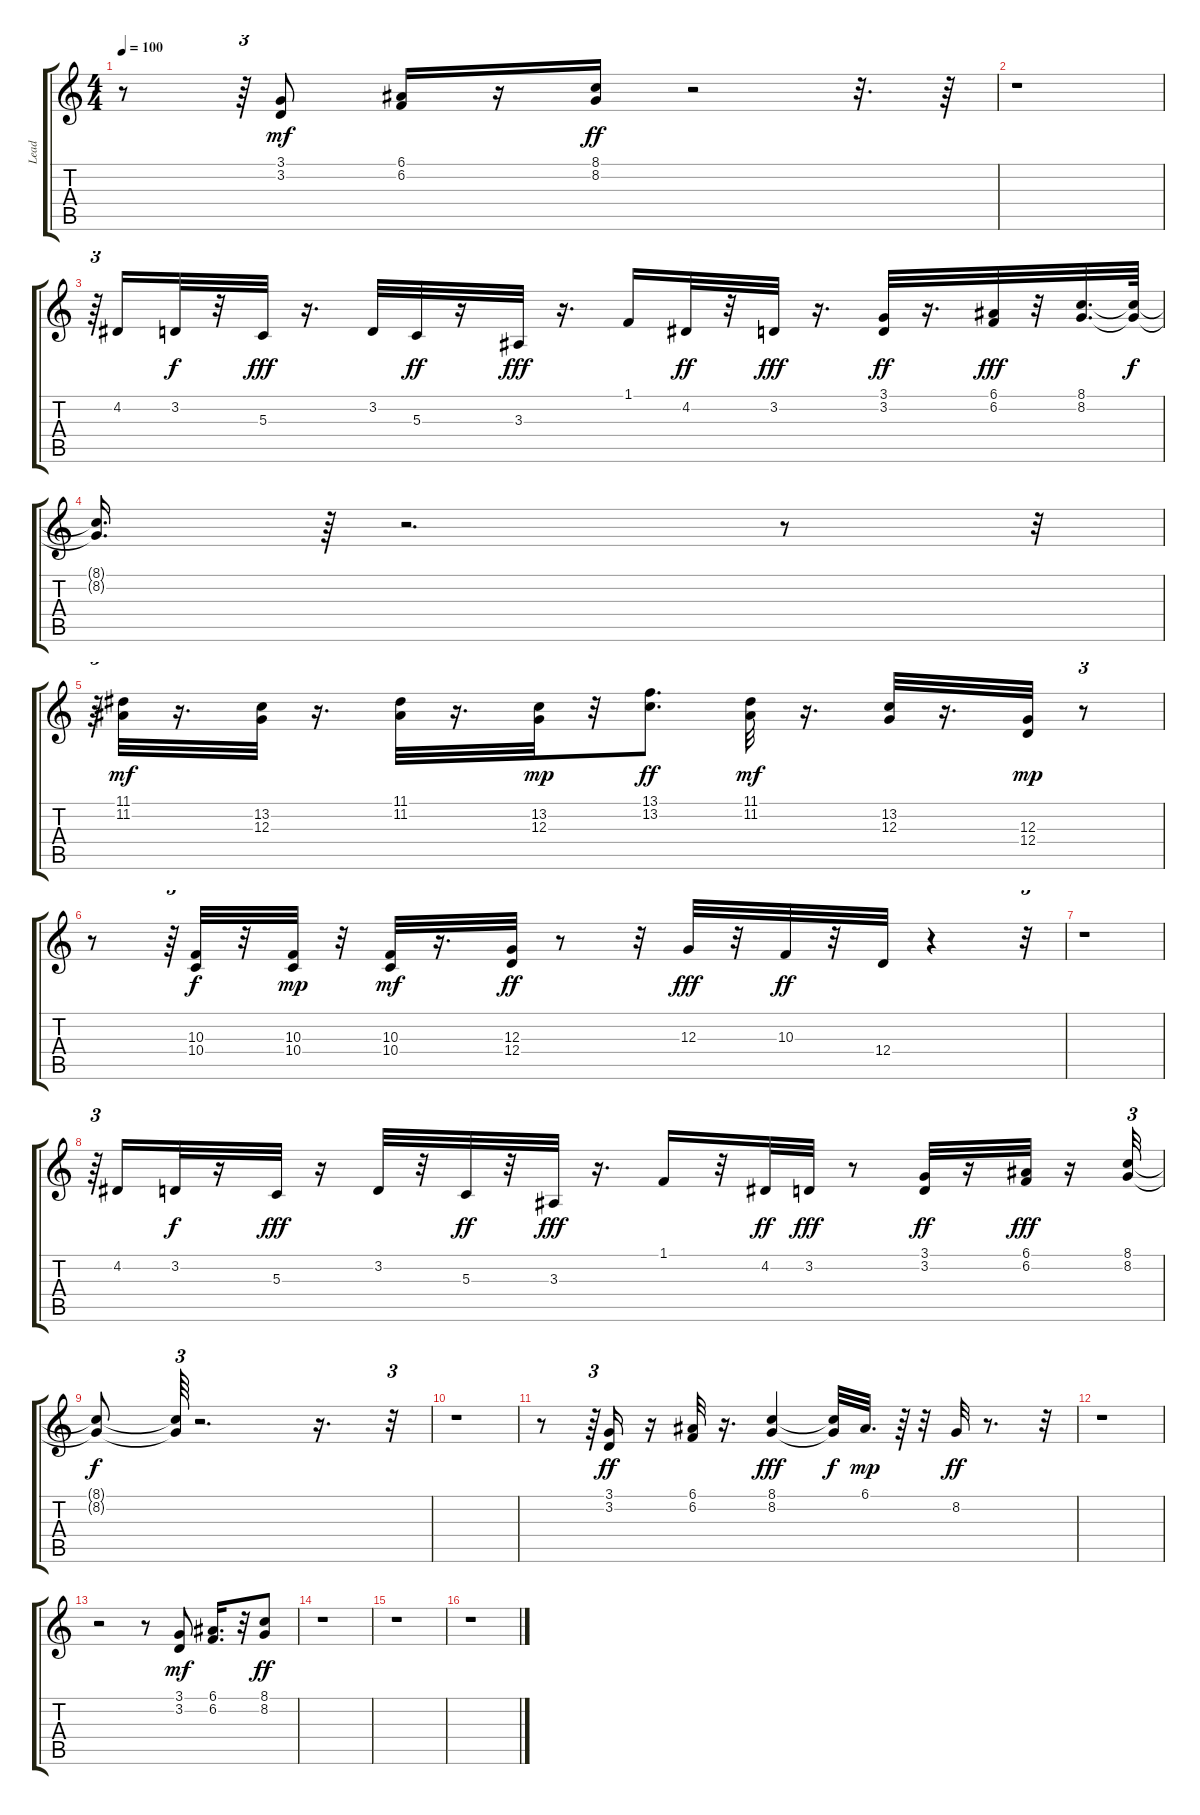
\track ("Lead" "Lead") {instrument voiceoohs}
\staff {score tabs}
\tuning (E4 B3 G3 D3 A2 E2) {hide}
\ts (4 4)
\tempo 100
\clef g2
\ks c
r.8{dy f} r.64{tu (3 2)} (3.1 3.2).8{dy mf} (6.1 6.2).16 r.16 (8.1 8.2).16{dy ff} r.2 r.32{d} r.64 |
r.1 |
r.64{tu (3 2)} 4.2.16 3.2.32{dy f} r.32 5.3.32{dy fff} r.16{d} 3.2.32 5.3.32{dy ff} r.16 3.3.32{dy fff} r.16{d} 1.1.16 4.2.32{dy ff} r.32 3.2.32{dy fff} r.16{d} (3.1 3.2).32{dy ff} r.16{d} (6.1 6.2).32{dy fff} r.32 (8.1 8.2).32{d} (8.1{t} 8.2{t}).64{dy f} |
(8.1{t} 8.2{t}).16{d} r.64{tu (3 2)} r.2{d} r.8 r.32{tu (3 2)} |
r.64{tu (3 2)} (11.1 11.2).32{dy mf} r.16{d} (13.2 12.3).32 r.16{d} (11.1 11.2).32 r.16{d} (13.2 12.3).32{dy mp} r.32 (13.1 13.2).8{d dy ff} (11.1 11.2).32{dy mf} r.16{d} (13.2 12.3).32 r.16{d} (12.3 12.4).32{dy mp} r.8{tu (3 2)} |
r.8 r.64{tu (3 2)} (10.3 10.4).32{dy f} r.32 (10.3 10.4).32{dy mp} r.32 (10.3 10.4).32{dy mf} r.16{d} (12.3 12.4).32{dy ff} r.8 r.32 12.3.32{dy fff} r.32 10.3.32{dy ff} r.32 12.4.32 r.4 r.32{tu (3 2)} |
r.1 |
r.64{tu (3 2)} 4.2.16 3.2.32{dy f} r.16 5.3.32{dy fff} r.16 3.2.32 r.32 5.3.32{dy ff} r.32 3.3.32{dy fff} r.16{d} 1.1.16 r.32 4.2.32{dy ff} 3.2.32{dy fff volume 13} r.8 (3.1 3.2).32{dy ff} r.16 (6.1 6.2).32{dy fff} r.16 (8.1 8.2).32{tu (3 2) volume 13} |
(8.1{t} 8.2{t}).8{dy f} (8.1{t} 8.2{t}).64{tu (3 2)} r.2{d} r.16{d} r.32{tu (3 2)} |
r.1 |
r.8 r.64{tu (3 2)} (3.1 3.2).16{dy ff volume 11} r.16 (6.1 6.2).32{volume 11} r.16{d} (8.1 8.2).4{dy fff volume 11} (8.1{t} 8.2{t}).32{dy f} 6.1.32{d dy mp volume 10} r.64 r.32 8.2.32{dy ff} r.8{d} r.32 |
r.1 |
r.2 r.8 (3.1 3.2).8{dy mf volume 8} (6.1 6.2).16{d} r.32 (8.1 8.2).8{dy ff volume 8} |
r.1 |
r.1 |
r.1
